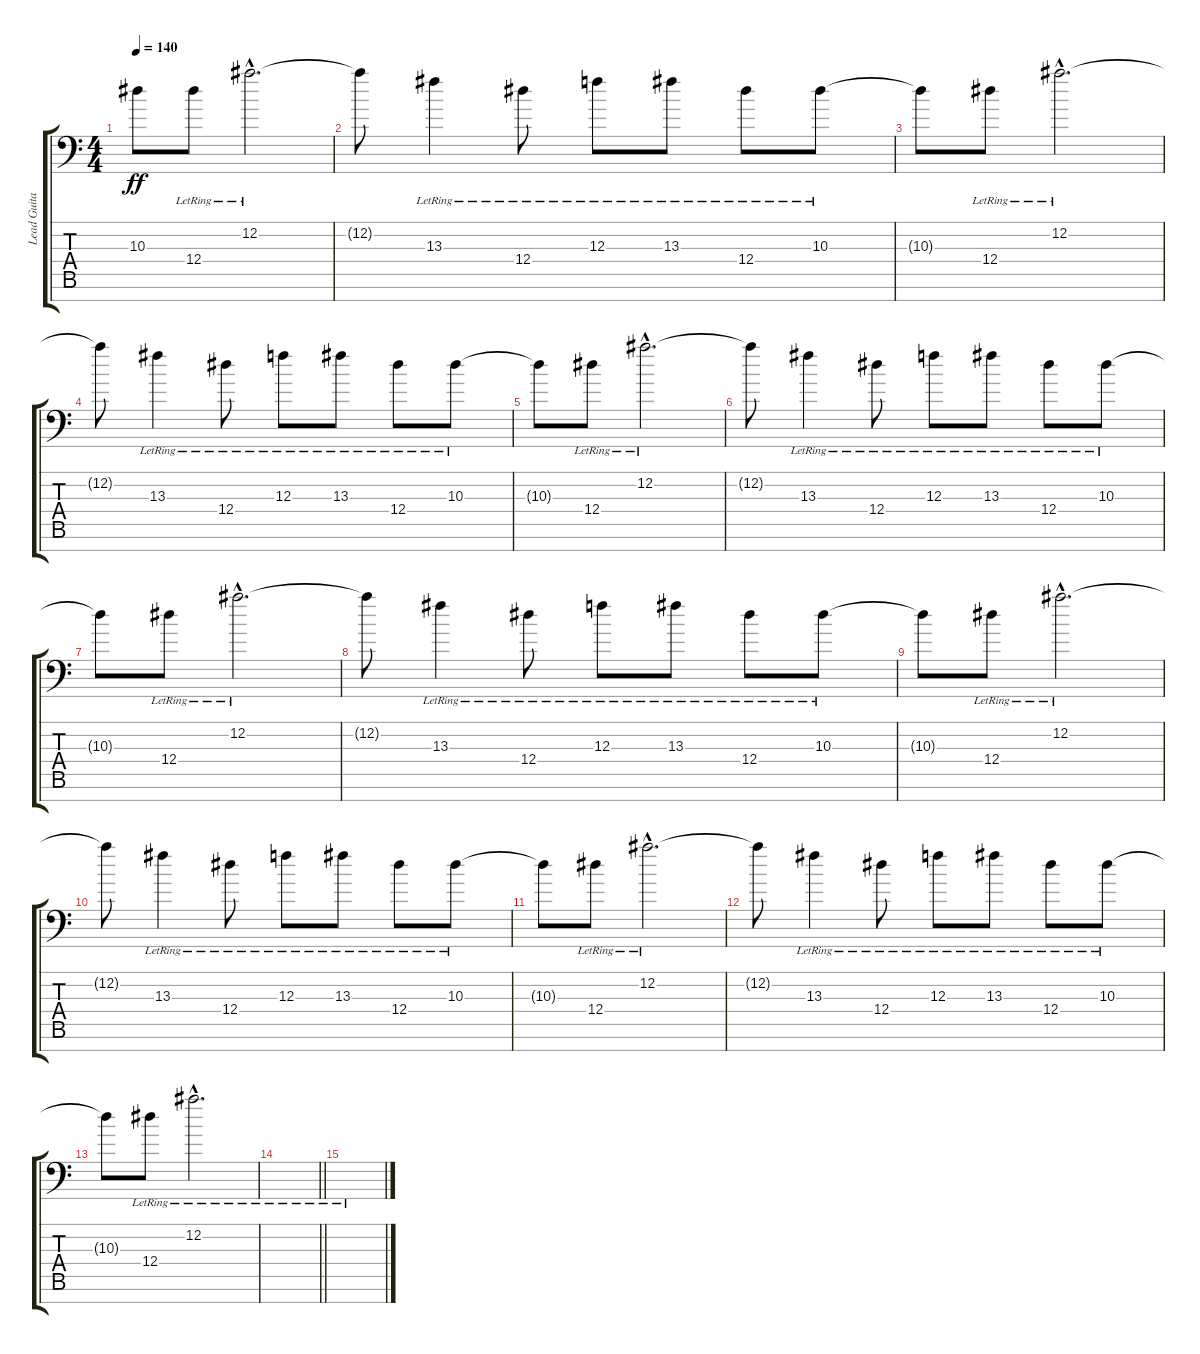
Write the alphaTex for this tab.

\track ("Lead Guitar #1" "Lead Guita") {instrument electricguitarjazz}
\staff {score tabs}
\tuning (Eb4 Bb3 F3 Eb3 Bb2 F2 Ab1) {hide}
\ts (4 4)
\tempo 140
\clef f4
\ks c
10.3{t}.8{dy ff} 12.4{lr}.8 12.2{hac lr}.2{d} |
12.2{t}.8 13.3{lr}.4 12.4{lr}.8 12.3{lr}.8 13.3{lr}.8 12.4{lr}.8 10.3{lr}.8 |
10.3{t}.8 12.4{lr}.8 12.2{hac lr}.2{d} |
12.2{t}.8 13.3{lr}.4 12.4{lr}.8 12.3{lr}.8 13.3{lr}.8 12.4{lr}.8 10.3{lr}.8 |
10.3{t}.8 12.4{lr}.8 12.2{hac lr}.2{d} |
12.2{t}.8 13.3{lr}.4 12.4{lr}.8 12.3{lr}.8 13.3{lr}.8 12.4{lr}.8 10.3{lr}.8 |
10.3{t}.8 12.4{lr}.8 12.2{hac lr}.2{d} |
12.2{t}.8 13.3{lr}.4 12.4{lr}.8 12.3{lr}.8 13.3{lr}.8 12.4{lr}.8 10.3{lr}.8 |
10.3{t}.8 12.4{lr}.8 12.2{hac lr}.2{d} |
12.2{t}.8 13.3{lr}.4 12.4{lr}.8 12.3{lr}.8 13.3{lr}.8 12.4{lr}.8 10.3{lr}.8 |
10.3{t}.8 12.4{lr}.8 12.2{hac lr}.2{d} |
12.2{t}.8 13.3{lr}.4 12.4{lr}.8 12.3{lr}.8 13.3{lr}.8 12.4{lr}.8 10.3{lr}.8 |
10.3{t}.8 12.4{lr}.8 12.2{hac lr}.2{d} |
\barLineRight lightlight
|
\section ("" "")
